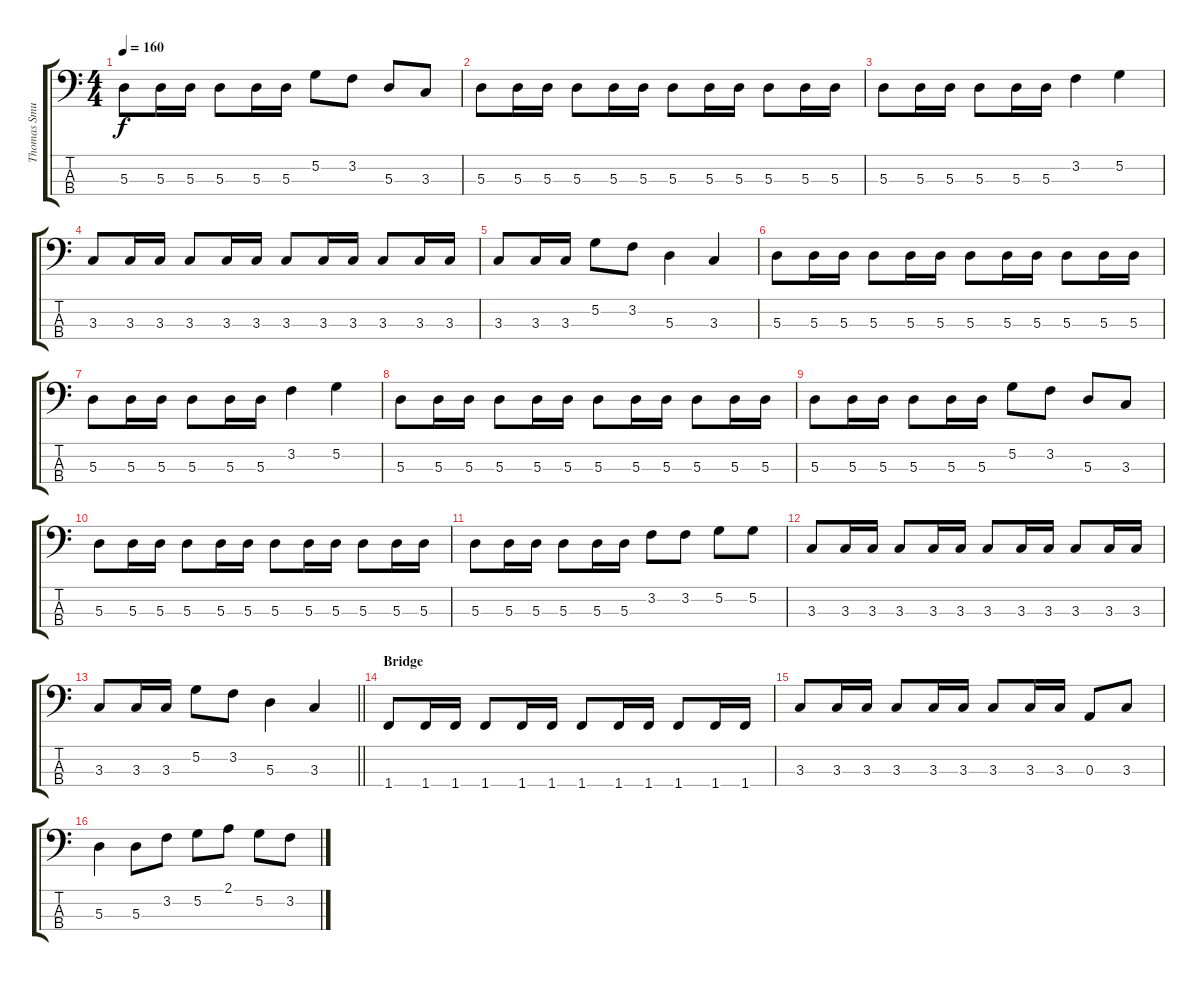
\track ("Thomas Smuszynski" "Thomas Smu") {instrument electricbassfinger}
\staff {score tabs}
\tuning (G2 D2 A1 E1) {hide}
\ts (4 4)
\tempo 160
\clef f4
\ks c
5.3.8{dy f} 5.3.16 5.3.16 5.3.8 5.3.16 5.3.16 5.2.8 3.2.8 5.3.8 3.3.8 |
5.3.8 5.3.16 5.3.16 5.3.8 5.3.16 5.3.16 5.3.8 5.3.16 5.3.16 5.3.8 5.3.16 5.3.16 |
5.3.8 5.3.16 5.3.16 5.3.8 5.3.16 5.3.16 3.2.4 5.2.4 |
3.3.8 3.3.16 3.3.16 3.3.8 3.3.16 3.3.16 3.3.8 3.3.16 3.3.16 3.3.8 3.3.16 3.3.16 |
3.3.8 3.3.16 3.3.16 5.2.8 3.2.8 5.3.4 3.3.4 |
5.3.8 5.3.16 5.3.16 5.3.8 5.3.16 5.3.16 5.3.8 5.3.16 5.3.16 5.3.8 5.3.16 5.3.16 |
5.3.8 5.3.16 5.3.16 5.3.8 5.3.16 5.3.16 3.2.4 5.2.4 |
5.3.8 5.3.16 5.3.16 5.3.8 5.3.16 5.3.16 5.3.8 5.3.16 5.3.16 5.3.8 5.3.16 5.3.16 |
5.3.8 5.3.16 5.3.16 5.3.8 5.3.16 5.3.16 5.2.8 3.2.8 5.3.8 3.3.8 |
5.3.8 5.3.16 5.3.16 5.3.8 5.3.16 5.3.16 5.3.8 5.3.16 5.3.16 5.3.8 5.3.16 5.3.16 |
5.3.8 5.3.16 5.3.16 5.3.8 5.3.16 5.3.16 3.2.8 3.2.8 5.2.8 5.2.8 |
3.3.8 3.3.16 3.3.16 3.3.8 3.3.16 3.3.16 3.3.8 3.3.16 3.3.16 3.3.8 3.3.16 3.3.16 |
\barLineRight lightlight
3.3.8 3.3.16 3.3.16 5.2.8 3.2.8 5.3.4 3.3.4 |
\section ("" "Bridge")
1.4.8 1.4.16 1.4.16 1.4.8 1.4.16 1.4.16 1.4.8 1.4.16 1.4.16 1.4.8 1.4.16 1.4.16 |
3.3.8 3.3.16 3.3.16 3.3.8 3.3.16 3.3.16 3.3.8 3.3.16 3.3.16 0.3.8 3.3.8 |
5.3.4 5.3.8 3.2.8 5.2.8 2.1.8 5.2.8 3.2.8
